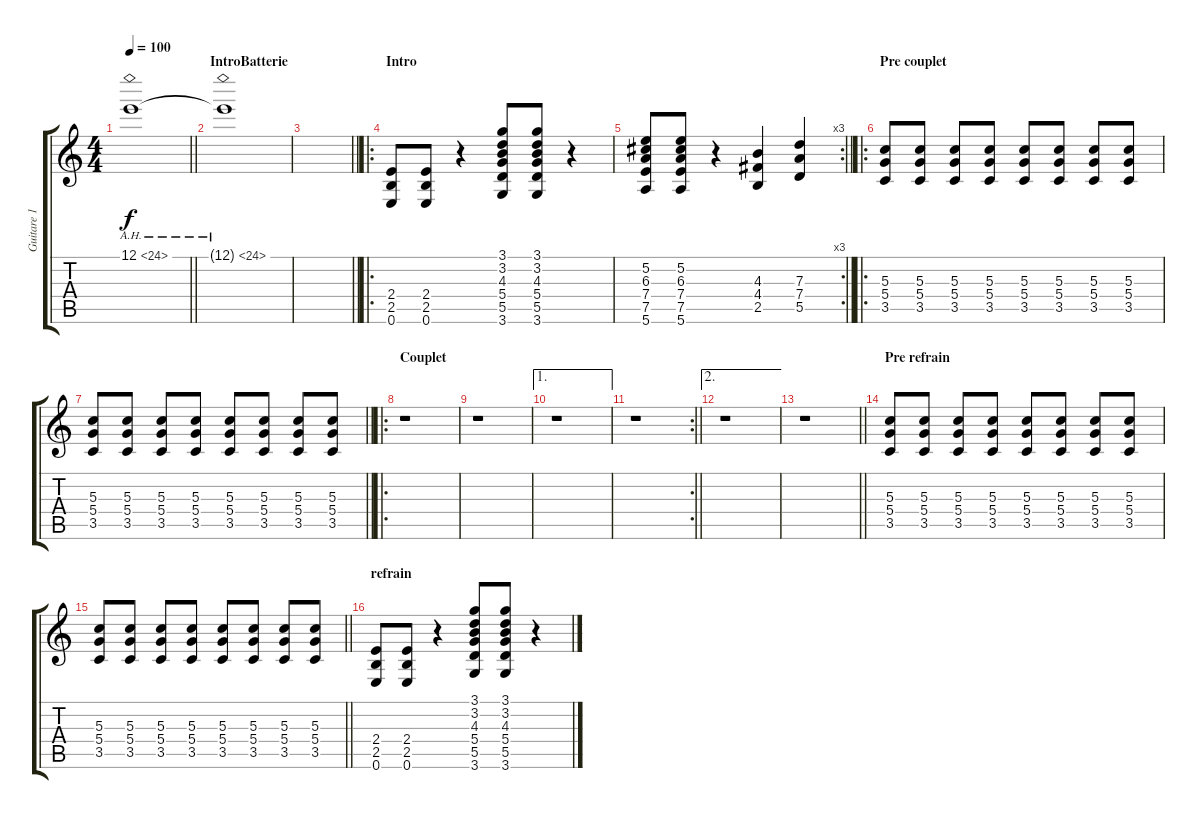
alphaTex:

\track ("Guitare 1" "Guitare 1") {instrument overdrivenguitar}
\staff {score tabs}
\tuning (E4 B3 G3 D3 A2 E2) {hide}
\ts (4 4)
\tempo 100
\clef g2
\barLineRight lightlight
\ks c
12.1{ah 12}.1{dy f instrument overdrivenguitar} |
\section ("" "IntroBatterie")
12.1{ah 12 t}.1 |
\barLineRight lightlight
|
\ro
\section ("" "Intro")
(2.4 2.5 0.6).8 (2.4 2.5 0.6).8 r.4 (3.1 3.2 4.3 5.4 5.5 3.6).8 (3.1 3.2 4.3 5.4 5.5 3.6).8 r.4 |
\rc 3
\barLineRight lightlight
(5.2 6.3 7.4 7.5 5.6).8 (5.2 6.3 7.4 7.5 5.6).8 r.4 (4.3 4.4 2.5).4 (7.3 7.4 5.5).4 |
\ro
\section ("" "Pre couplet")
(5.3 5.4 3.5).8 (5.3 5.4 3.5).8 (5.3 5.4 3.5).8 (5.3 5.4 3.5).8 (5.3 5.4 3.5).8 (5.3 5.4 3.5).8 (5.3 5.4 3.5).8 (5.3 5.4 3.5).8 |
\barLineRight lightlight
(5.3 5.4 3.5).8 (5.3 5.4 3.5).8 (5.3 5.4 3.5).8 (5.3 5.4 3.5).8 (5.3 5.4 3.5).8 (5.3 5.4 3.5).8 (5.3 5.4 3.5).8 (5.3 5.4 3.5).8 |
\ro
\section ("" "Couplet")
r.1 |
r.1 |
\ae 1
r.1 |
\rc 2
\barLineRight lightlight
r.1 |
\ae 2
r.1 |
\barLineRight lightlight
r.1 |
\section ("" "Pre refrain")
(5.3 5.4 3.5).8 (5.3 5.4 3.5).8 (5.3 5.4 3.5).8 (5.3 5.4 3.5).8 (5.3 5.4 3.5).8 (5.3 5.4 3.5).8 (5.3 5.4 3.5).8 (5.3 5.4 3.5).8 |
\barLineRight lightlight
(5.3 5.4 3.5).8 (5.3 5.4 3.5).8 (5.3 5.4 3.5).8 (5.3 5.4 3.5).8 (5.3 5.4 3.5).8 (5.3 5.4 3.5).8 (5.3 5.4 3.5).8 (5.3 5.4 3.5).8 |
\section ("" "refrain")
(2.4 2.5 0.6).8 (2.4 2.5 0.6).8 r.4 (3.1 3.2 4.3 5.4 5.5 3.6).8 (3.1 3.2 4.3 5.4 5.5 3.6).8 r.4
